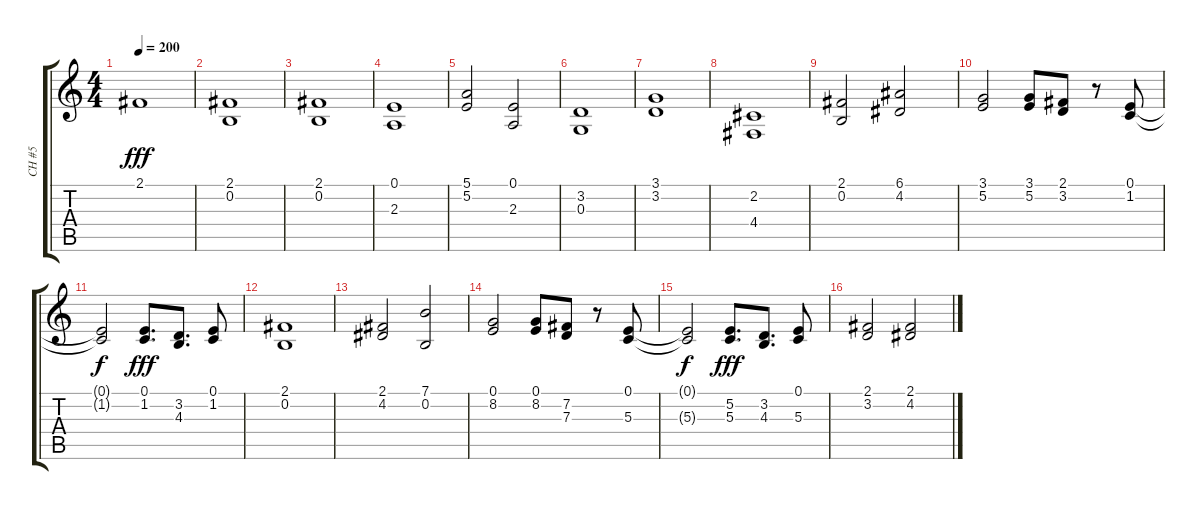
\track ("CH #5" "CH #5") {instrument brightacousticpiano}
\staff {score tabs}
\tuning (E4 B3 G3 D3 A2 E2) {hide}
\ts (4 4)
\tempo 200
\clef g2
\ks c
2.1.1{dy fff} |
(2.1 0.2).1 |
(2.1 0.2).1 |
(0.1 2.3).1 |
(5.1 5.2).2 (0.1 2.3).2 |
(3.2 0.3).1 |
(3.1 3.2).1 |
(2.2 4.4).1 |
(2.1 0.2).2 (6.1 4.2).2 |
(3.1 5.2).2 (3.1 5.2).8 (2.1 3.2).8 r.8 (0.1 1.2).8 |
(0.1{t} 1.2{t}).2{dy f} (0.1 1.2).8{d dy fff} (3.2 4.3).8{d} (0.1 1.2).8 |
(2.1 0.2).1 |
(2.1 4.2).2 (7.1 0.2).2 |
(0.1 8.2).2 (0.1 8.2).8 (7.2 7.3).8 r.8 (0.1 5.3).8 |
(0.1{t} 5.3{t}).2{dy f} (5.2 5.3).8{d dy fff} (3.2 4.3).8{d} (0.1 5.3).8 |
(2.1 3.2).2 (2.1 4.2).2
